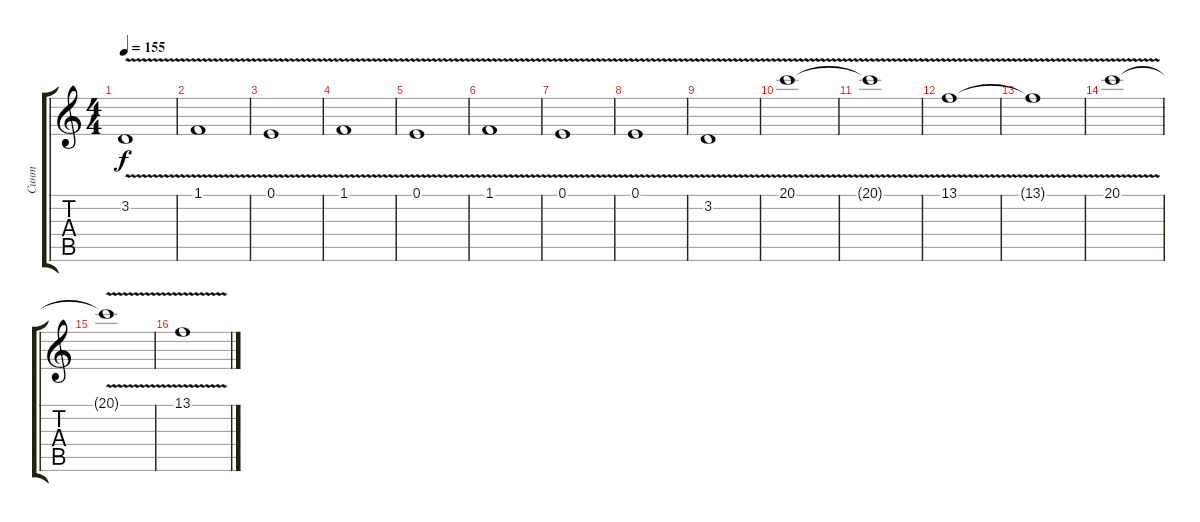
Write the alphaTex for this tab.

\track ("Синт" "Синт") {instrument pad2warm}
\staff {score tabs}
\tuning (E4 B3 G3 D3 A2 E2) {hide}
\ts (4 4)
\tempo 155
\clef g2
\ks c
3.2{v}.1{dy f} |
1.1{v}.1 |
0.1{v}.1 |
1.1{v}.1 |
0.1{v}.1 |
1.1{v}.1 |
0.1{v}.1 |
0.1{v}.1 |
3.2{v}.1 |
20.1{v}.1 |
20.1{t}.1 |
13.1{v}.1 |
13.1{t}.1 |
20.1{v}.1 |
20.1{t}.1 |
13.1{v}.1
